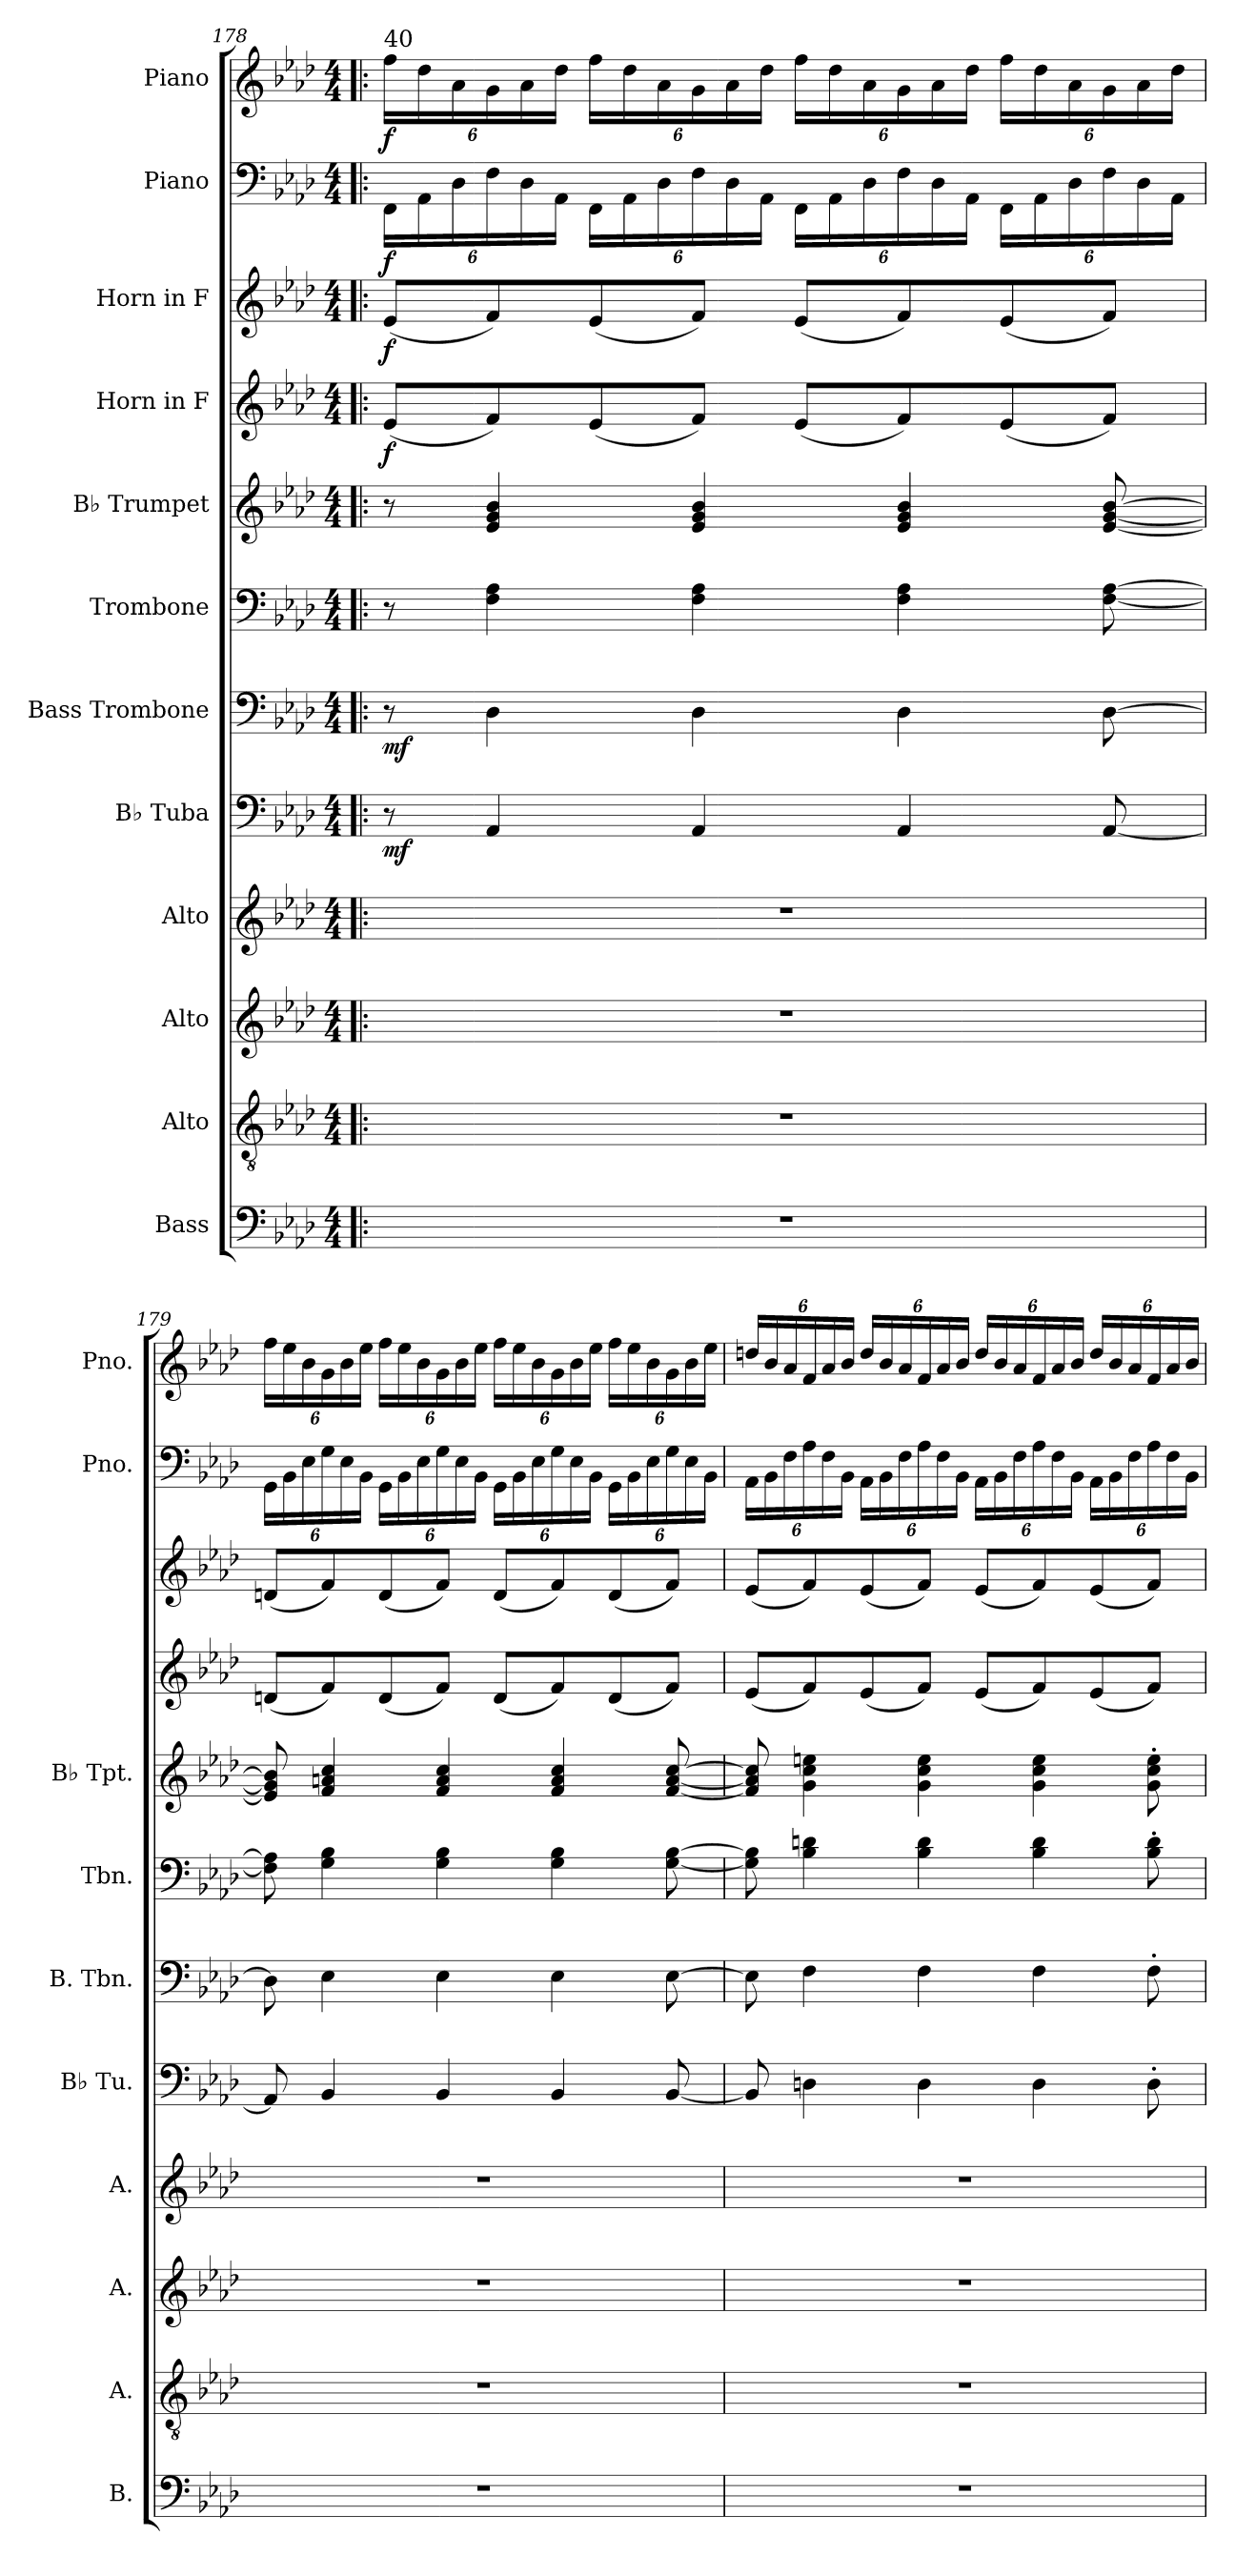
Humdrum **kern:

**kern	**kern	**kern	**kern	**kern	**dynam	**kern	**dynam	**kern	**kern	**kern	**dynam	**kern	**dynam	**kern	**dynam	**kern	**dynam
*part12	*part11	*part10	*part9	*part8	*part8	*part7	*part7	*part6	*part5	*part4	*part4	*part3	*part3	*part2	*part2	*part1	*part1
*staff12	*staff11	*staff10	*staff9	*staff8	*staff8	*staff7	*staff7	*staff6	*staff5	*staff4	*staff4	*staff3	*staff3	*staff2	*staff2	*staff1	*staff1
*I"Bass	*I"Alto	*I"Alto	*I"Alto	*I"B♭ Tuba	*	*I"Bass Trombone	*	*I"Trombone	*I"B♭ Trumpet	*I"Horn in F	*	*I"Horn in F	*	*I"Piano	*	*I"Piano	*
*I'B.	*I'A.	*I'A.	*I'A.	*I'B♭ Tu.	*	*I'B. Tbn.	*	*I'Tbn.	*I'B♭ Tpt.	*	*	*	*	*I'Pno.	*	*I'Pno.	*
!!LO:PB:g=z
*clefF4	*clefGv2	*clefG2	*clefG2	*clefF4	*	*clefF4	*	*clefF4	*clefG2	*clefG2	*	*clefG2	*	*clefF4	*	*clefG2	*
*	*	*	*	*	*	*	*	*	*ITrd1c2	*ITrd4c7	*	*ITrd4c7	*	*	*	*	*
*k[b-e-a-d-]	*k[b-e-a-d-]	*k[b-e-a-d-]	*k[b-e-a-d-]	*k[b-e-a-d-]	*	*k[b-e-a-d-]	*	*k[b-e-a-d-]	*k[b-e-a-d-g-c-]	*k[b-e-a-d-g-]	*	*k[b-e-a-d-g-]	*	*k[b-e-a-d-]	*	*k[b-e-a-d-]	*
*M4/4	*M4/4	*M4/4	*M4/4	*M4/4	*	*M4/4	*	*M4/4	*M4/4	*M4/4	*	*M4/4	*	*M4/4	*	*M4/4	*
*	*	*	*	*	*	*	*	*	*	*	*	*	*	*Xbrackettup	*	*Xbrackettup	*
=178!|:	=178!|:	=178!|:	=178!|:	=178!|:	=178!|:	=178!|:	=178!|:	=178!|:	=178!|:	=178!|:	=178!|:	=178!|:	=178!|:	=178!|:	=178!|:	=178!|:	=178!|:
!	!	!	!	!	!	!	!	!	!	!	!	!	!	!	!	!LO:TX:a:t=40	!
!	!	!	!	!	!LO:DY:b	!	!LO:DY:b	!	!	!	!LO:DY:b	!	!LO:DY:b	!	!LO:DY:b	!	!LO:DY:b
1r	1r	1r	1r	8r	mf	8r	mf	8r	8r	(8A-/L	f	(8A-/L	f	24FF\LL	f	24ff\LL	f
.	.	.	.	.	.	.	.	.	.	.	.	.	.	24AA-\	.	24dd-\	.
.	.	.	.	.	.	.	.	.	.	.	.	.	.	24D-\	.	24a-\	.
.	.	.	.	4AA-/	.	4D-\	.	4F\ 4A-\	4d-/ 4f/ 4a-/	8B-/)	.	8B-/)	.	24F\	.	24g\	.
.	.	.	.	.	.	.	.	.	.	.	.	.	.	24D-\	.	24a-\	.
.	.	.	.	.	.	.	.	.	.	.	.	.	.	24AA-\JJ	.	24dd-\JJ	.
.	.	.	.	.	.	.	.	.	.	(8A-/	.	(8A-/	.	24FF\LL	.	24ff\LL	.
.	.	.	.	.	.	.	.	.	.	.	.	.	.	24AA-\	.	24dd-\	.
.	.	.	.	.	.	.	.	.	.	.	.	.	.	24D-\	.	24a-\	.
.	.	.	.	4AA-/	.	4D-\	.	4F\ 4A-\	4d-/ 4f/ 4a-/	8B-/J)	.	8B-/J)	.	24F\	.	24g\	.
.	.	.	.	.	.	.	.	.	.	.	.	.	.	24D-\	.	24a-\	.
.	.	.	.	.	.	.	.	.	.	.	.	.	.	24AA-\JJ	.	24dd-\JJ	.
.	.	.	.	.	.	.	.	.	.	(8A-/L	.	(8A-/L	.	24FF\LL	.	24ff\LL	.
.	.	.	.	.	.	.	.	.	.	.	.	.	.	24AA-\	.	24dd-\	.
.	.	.	.	.	.	.	.	.	.	.	.	.	.	24D-\	.	24a-\	.
.	.	.	.	4AA-/	.	4D-\	.	4F\ 4A-\	4d-/ 4f/ 4a-/	8B-/)	.	8B-/)	.	24F\	.	24g\	.
.	.	.	.	.	.	.	.	.	.	.	.	.	.	24D-\	.	24a-\	.
.	.	.	.	.	.	.	.	.	.	.	.	.	.	24AA-\JJ	.	24dd-\JJ	.
.	.	.	.	.	.	.	.	.	.	(8A-/	.	(8A-/	.	24FF\LL	.	24ff\LL	.
.	.	.	.	.	.	.	.	.	.	.	.	.	.	24AA-\	.	24dd-\	.
.	.	.	.	.	.	.	.	.	.	.	.	.	.	24D-\	.	24a-\	.
.	.	.	.	[8AA-/	.	[8D-\	.	[8F\ [8A-\	[8d-/ [8f/ [8a-/	8B-/J)	.	8B-/J)	.	24F\	.	24g\	.
.	.	.	.	.	.	.	.	.	.	.	.	.	.	24D-\	.	24a-\	.
.	.	.	.	.	.	.	.	.	.	.	.	.	.	24AA-\JJ	.	24dd-\JJ	.
!!LO:PB:g=z
=179	=179	=179	=179	=179	=179	=179	=179	=179	=179	=179	=179	=179	=179	=179	=179	=179	=179
1r	1r	1r	1r	8AA-/]	.	8D-\]	.	8F\] 8A-\]	8d-/] 8f/] 8a-/]	(8Gn/L	.	(8Gn/L	.	24GG\LL	.	24ff\LL	.
.	.	.	.	.	.	.	.	.	.	.	.	.	.	24BB-\	.	24ee-\	.
.	.	.	.	.	.	.	.	.	.	.	.	.	.	24E-\	.	24b-\	.
.	.	.	.	4BB-/	.	4E-\	.	4G\ 4B-\	4e-/ 4gn/ 4b-/	8B-/)	.	8B-/)	.	24G\	.	24g\	.
.	.	.	.	.	.	.	.	.	.	.	.	.	.	24E-\	.	24b-\	.
.	.	.	.	.	.	.	.	.	.	.	.	.	.	24BB-\JJ	.	24ee-\JJ	.
.	.	.	.	.	.	.	.	.	.	(8G/	.	(8G/	.	24GG\LL	.	24ff\LL	.
.	.	.	.	.	.	.	.	.	.	.	.	.	.	24BB-\	.	24ee-\	.
.	.	.	.	.	.	.	.	.	.	.	.	.	.	24E-\	.	24b-\	.
.	.	.	.	4BB-/	.	4E-\	.	4G\ 4B-\	4e-/ 4g/ 4b-/	8B-/J)	.	8B-/J)	.	24G\	.	24g\	.
.	.	.	.	.	.	.	.	.	.	.	.	.	.	24E-\	.	24b-\	.
.	.	.	.	.	.	.	.	.	.	.	.	.	.	24BB-\JJ	.	24ee-\JJ	.
.	.	.	.	.	.	.	.	.	.	(8G/L	.	(8G/L	.	24GG\LL	.	24ff\LL	.
.	.	.	.	.	.	.	.	.	.	.	.	.	.	24BB-\	.	24ee-\	.
.	.	.	.	.	.	.	.	.	.	.	.	.	.	24E-\	.	24b-\	.
.	.	.	.	4BB-/	.	4E-\	.	4G\ 4B-\	4e-/ 4g/ 4b-/	8B-/)	.	8B-/)	.	24G\	.	24g\	.
.	.	.	.	.	.	.	.	.	.	.	.	.	.	24E-\	.	24b-\	.
.	.	.	.	.	.	.	.	.	.	.	.	.	.	24BB-\JJ	.	24ee-\JJ	.
.	.	.	.	.	.	.	.	.	.	(8G/	.	(8G/	.	24GG\LL	.	24ff\LL	.
.	.	.	.	.	.	.	.	.	.	.	.	.	.	24BB-\	.	24ee-\	.
.	.	.	.	.	.	.	.	.	.	.	.	.	.	24E-\	.	24b-\	.
.	.	.	.	[8BB-/	.	[8E-\	.	[8G\ [8B-\	[8e-/ [8g/ [8b-/	8B-/J)	.	8B-/J)	.	24G\	.	24g\	.
.	.	.	.	.	.	.	.	.	.	.	.	.	.	24E-\	.	24b-\	.
.	.	.	.	.	.	.	.	.	.	.	.	.	.	24BB-\JJ	.	24ee-\JJ	.
!!LO:PB:g=z
=180	=180	=180	=180	=180	=180	=180	=180	=180	=180	=180	=180	=180	=180	=180	=180	=180	=180
1r	1r	1r	1r	8BB-/]	.	8E-\]	.	8G\] 8B-\]	8e-/] 8g/] 8b-/]	(8A-/L	.	(8A-/L	.	24AA-\LL	.	24ddn/LL	.
.	.	.	.	.	.	.	.	.	.	.	.	.	.	24BB-\	.	24b-/	.
.	.	.	.	.	.	.	.	.	.	.	.	.	.	24F\	.	24a-/	.
.	.	.	.	4Dn\	.	4F\	.	4B-\ 4dn\	4f\ 4b-\ 4ddn\	8B-/)	.	8B-/)	.	24A-\	.	24f/	.
.	.	.	.	.	.	.	.	.	.	.	.	.	.	24F\	.	24a-/	.
.	.	.	.	.	.	.	.	.	.	.	.	.	.	24BB-\JJ	.	24b-/JJ	.
.	.	.	.	.	.	.	.	.	.	(8A-/	.	(8A-/	.	24AA-\LL	.	24dd/LL	.
.	.	.	.	.	.	.	.	.	.	.	.	.	.	24BB-\	.	24b-/	.
.	.	.	.	.	.	.	.	.	.	.	.	.	.	24F\	.	24a-/	.
.	.	.	.	4D\	.	4F\	.	4B-\ 4d\	4f\ 4b-\ 4dd\	8B-/J)	.	8B-/J)	.	24A-\	.	24f/	.
.	.	.	.	.	.	.	.	.	.	.	.	.	.	24F\	.	24a-/	.
.	.	.	.	.	.	.	.	.	.	.	.	.	.	24BB-\JJ	.	24b-/JJ	.
.	.	.	.	.	.	.	.	.	.	(8A-/L	.	(8A-/L	.	24AA-\LL	.	24dd/LL	.
.	.	.	.	.	.	.	.	.	.	.	.	.	.	24BB-\	.	24b-/	.
.	.	.	.	.	.	.	.	.	.	.	.	.	.	24F\	.	24a-/	.
.	.	.	.	4D\	.	4F\	.	4B-\ 4d\	4f\ 4b-\ 4dd\	8B-/)	.	8B-/)	.	24A-\	.	24f/	.
.	.	.	.	.	.	.	.	.	.	.	.	.	.	24F\	.	24a-/	.
.	.	.	.	.	.	.	.	.	.	.	.	.	.	24BB-\JJ	.	24b-/JJ	.
.	.	.	.	.	.	.	.	.	.	(8A-/	.	(8A-/	.	24AA-\LL	.	24dd/LL	.
.	.	.	.	.	.	.	.	.	.	.	.	.	.	24BB-\	.	24b-/	.
.	.	.	.	.	.	.	.	.	.	.	.	.	.	24F\	.	24a-/	.
.	.	.	.	8D'\	.	8F'\	.	8B-\' 8d\'	8f\' 8b-\' 8dd\'	8B-/J)	.	8B-/J)	.	24A-\	.	24f/	.
.	.	.	.	.	.	.	.	.	.	.	.	.	.	24F\	.	24a-/	.
.	.	.	.	.	.	.	.	.	.	.	.	.	.	24BB-\JJ	.	24b-/JJ	.
=	=	=	=	=	=	=	=	=	=	=	=	=	=	=	=	=	=
*-	*-	*-	*-	*-	*-	*-	*-	*-	*-	*-	*-	*-	*-	*-	*-	*-	*-
